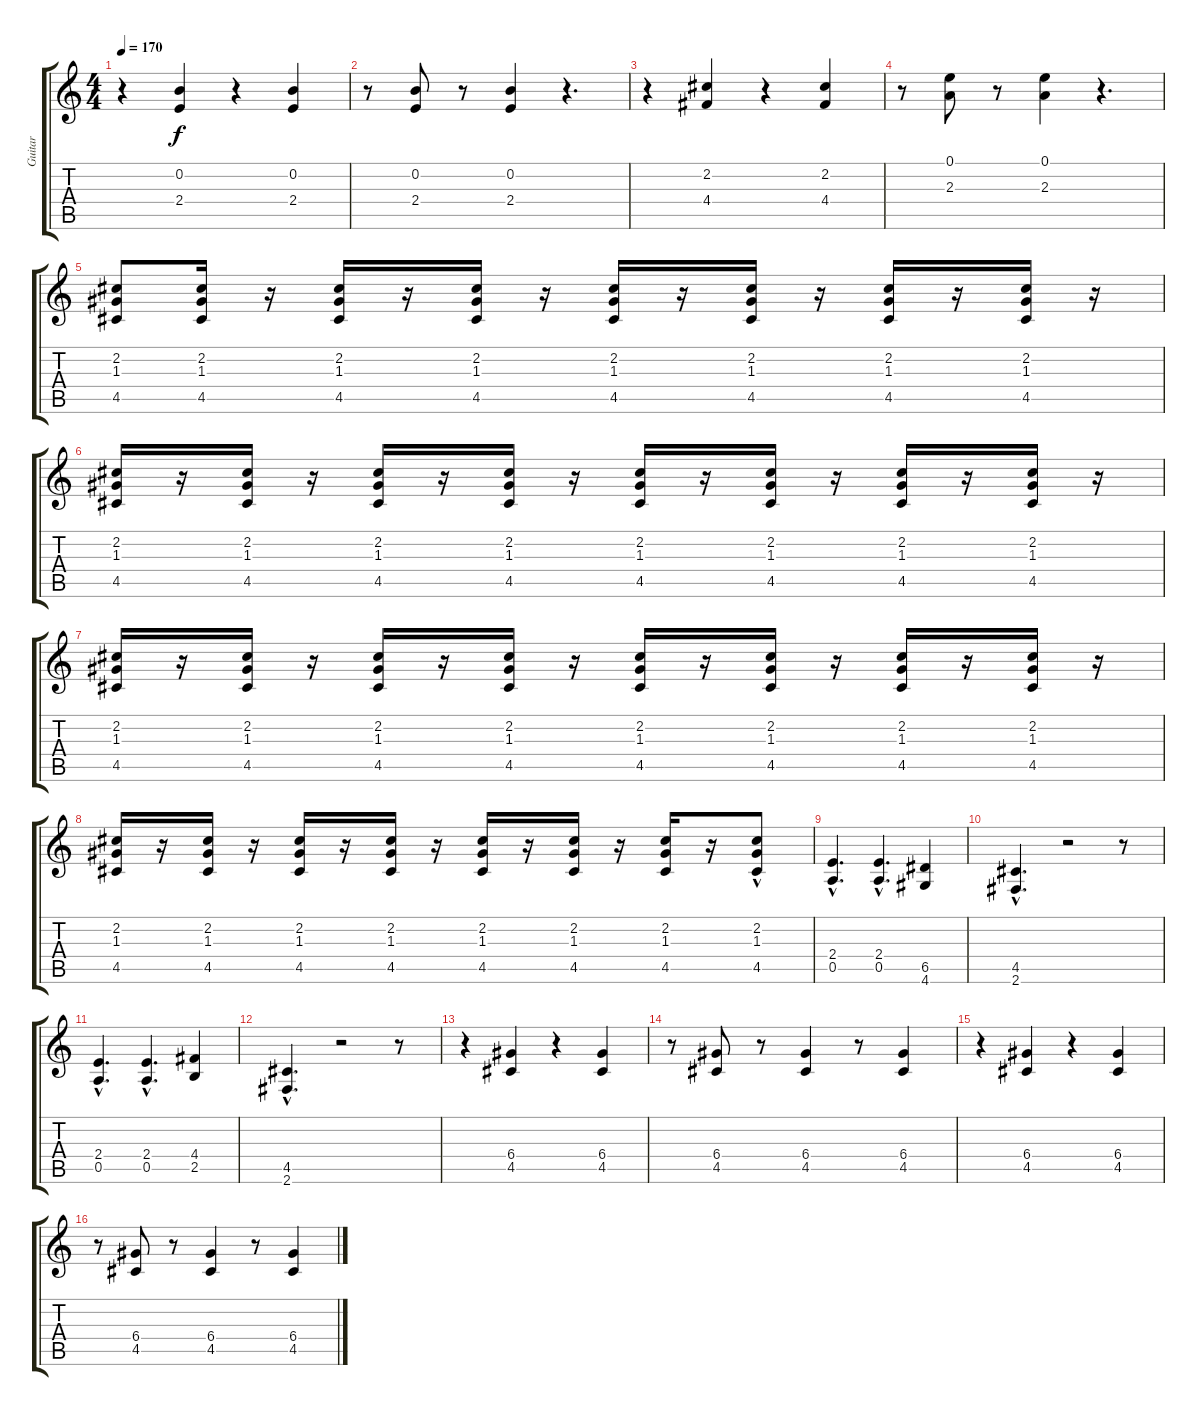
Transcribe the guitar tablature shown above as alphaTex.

\track ("Guitar" "Guitar") {instrument distortionguitar}
\staff {score tabs}
\tuning (E4 B3 G3 D3 A2 E2) {hide}
\ts (4 4)
\tempo 170
\clef g2
\ks c
r.4{dy f} (0.2 2.4).4 r.4 (0.2 2.4).4 |
r.8 (0.2 2.4).8 r.8 (0.2 2.4).4 r.4{d} |
r.4 (2.2 4.4).4 r.4 (2.2 4.4).4 |
r.8 (0.1 2.3).8 r.8 (0.1 2.3).4 r.4{d} |
(2.2 1.3 4.5).8 (2.2 1.3 4.5).16 r.16 (2.2 1.3 4.5).16 r.16 (2.2 1.3 4.5).16 r.16 (2.2 1.3 4.5).16 r.16 (2.2 1.3 4.5).16 r.16 (2.2 1.3 4.5).16 r.16 (2.2 1.3 4.5).16 r.16 |
(2.2 1.3 4.5).16 r.16 (2.2 1.3 4.5).16 r.16 (2.2 1.3 4.5).16 r.16 (2.2 1.3 4.5).16 r.16 (2.2 1.3 4.5).16 r.16 (2.2 1.3 4.5).16 r.16 (2.2 1.3 4.5).16 r.16 (2.2 1.3 4.5).16 r.16 |
(2.2 1.3 4.5).16 r.16 (2.2 1.3 4.5).16 r.16 (2.2 1.3 4.5).16 r.16 (2.2 1.3 4.5).16 r.16 (2.2 1.3 4.5).16 r.16 (2.2 1.3 4.5).16 r.16 (2.2 1.3 4.5).16 r.16 (2.2 1.3 4.5).16 r.16 |
(2.2 1.3 4.5).16 r.16 (2.2 1.3 4.5).16 r.16 (2.2 1.3 4.5).16 r.16 (2.2 1.3 4.5).16 r.16 (2.2 1.3 4.5).16 r.16 (2.2 1.3 4.5).16 r.16 (2.2 1.3 4.5).16 r.16 (2.2{hac} 1.3{hac} 4.5{hac}).8 |
(2.4{hac} 0.5{hac}).4{d} (2.4{hac} 0.5{hac}).4{d} (6.5 4.6).4 |
(4.5{hac} 2.6{hac}).4{d} r.2 r.8 |
(2.4{hac} 0.5{hac}).4{d} (2.4{hac} 0.5{hac}).4{d} (4.4 2.5).4 |
(4.5{hac} 2.6{hac}).4{d} r.2 r.8 |
r.4 (6.4 4.5).4 r.4 (6.4 4.5).4 |
r.8 (6.4 4.5).8 r.8 (6.4 4.5).4 r.8 (6.4 4.5).4 |
r.4 (6.4 4.5).4 r.4 (6.4 4.5).4 |
r.8 (6.4 4.5).8 r.8 (6.4 4.5).4 r.8 (6.4 4.5).4
